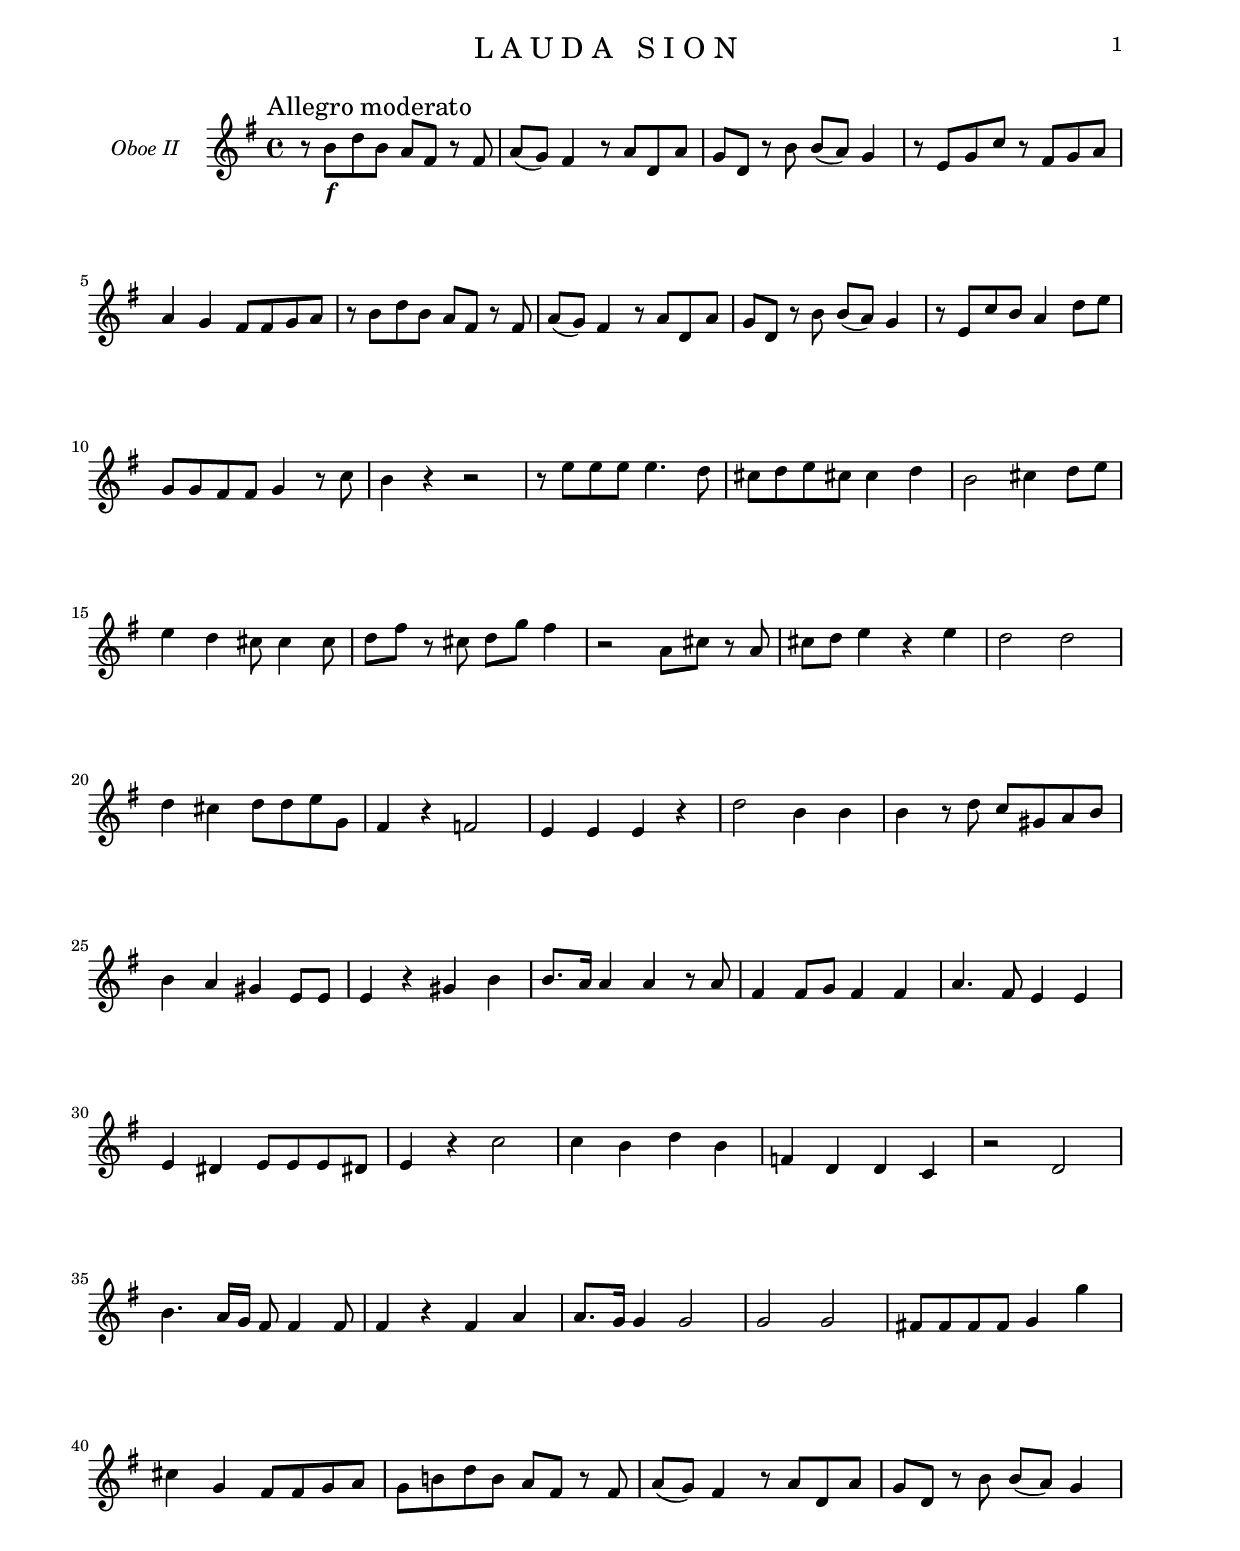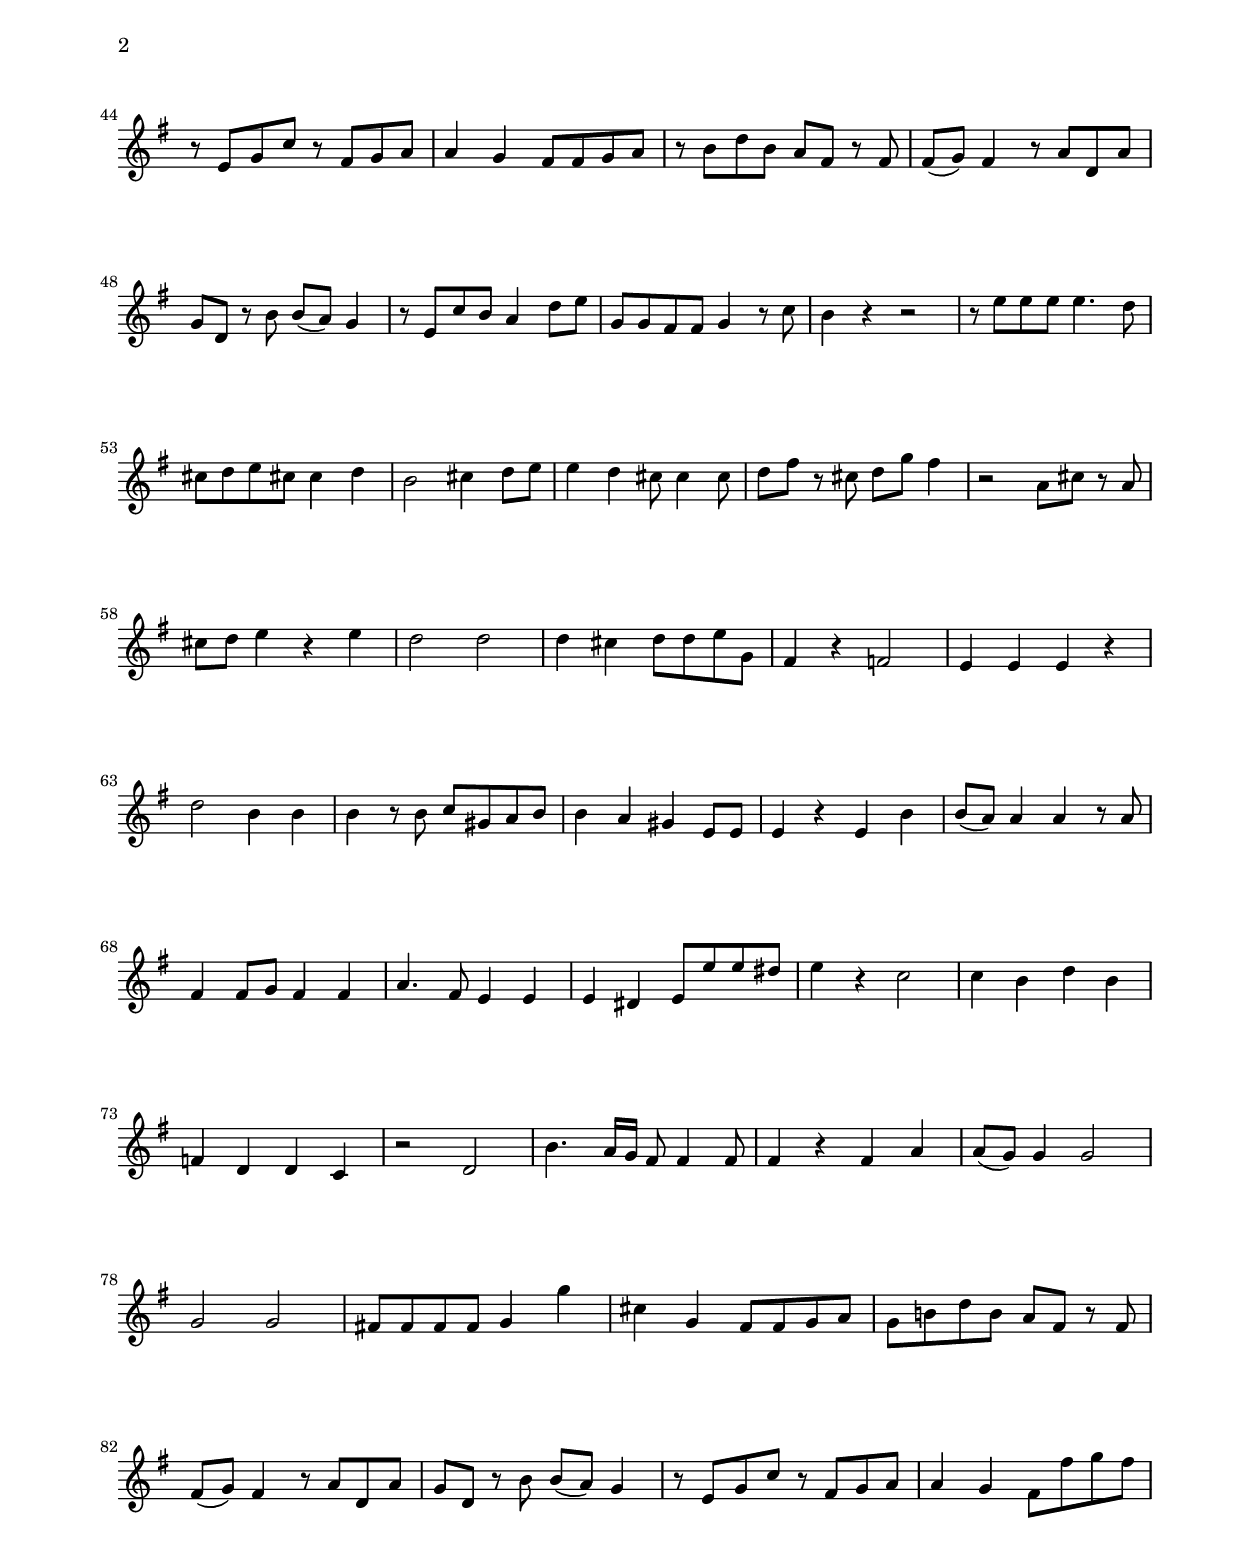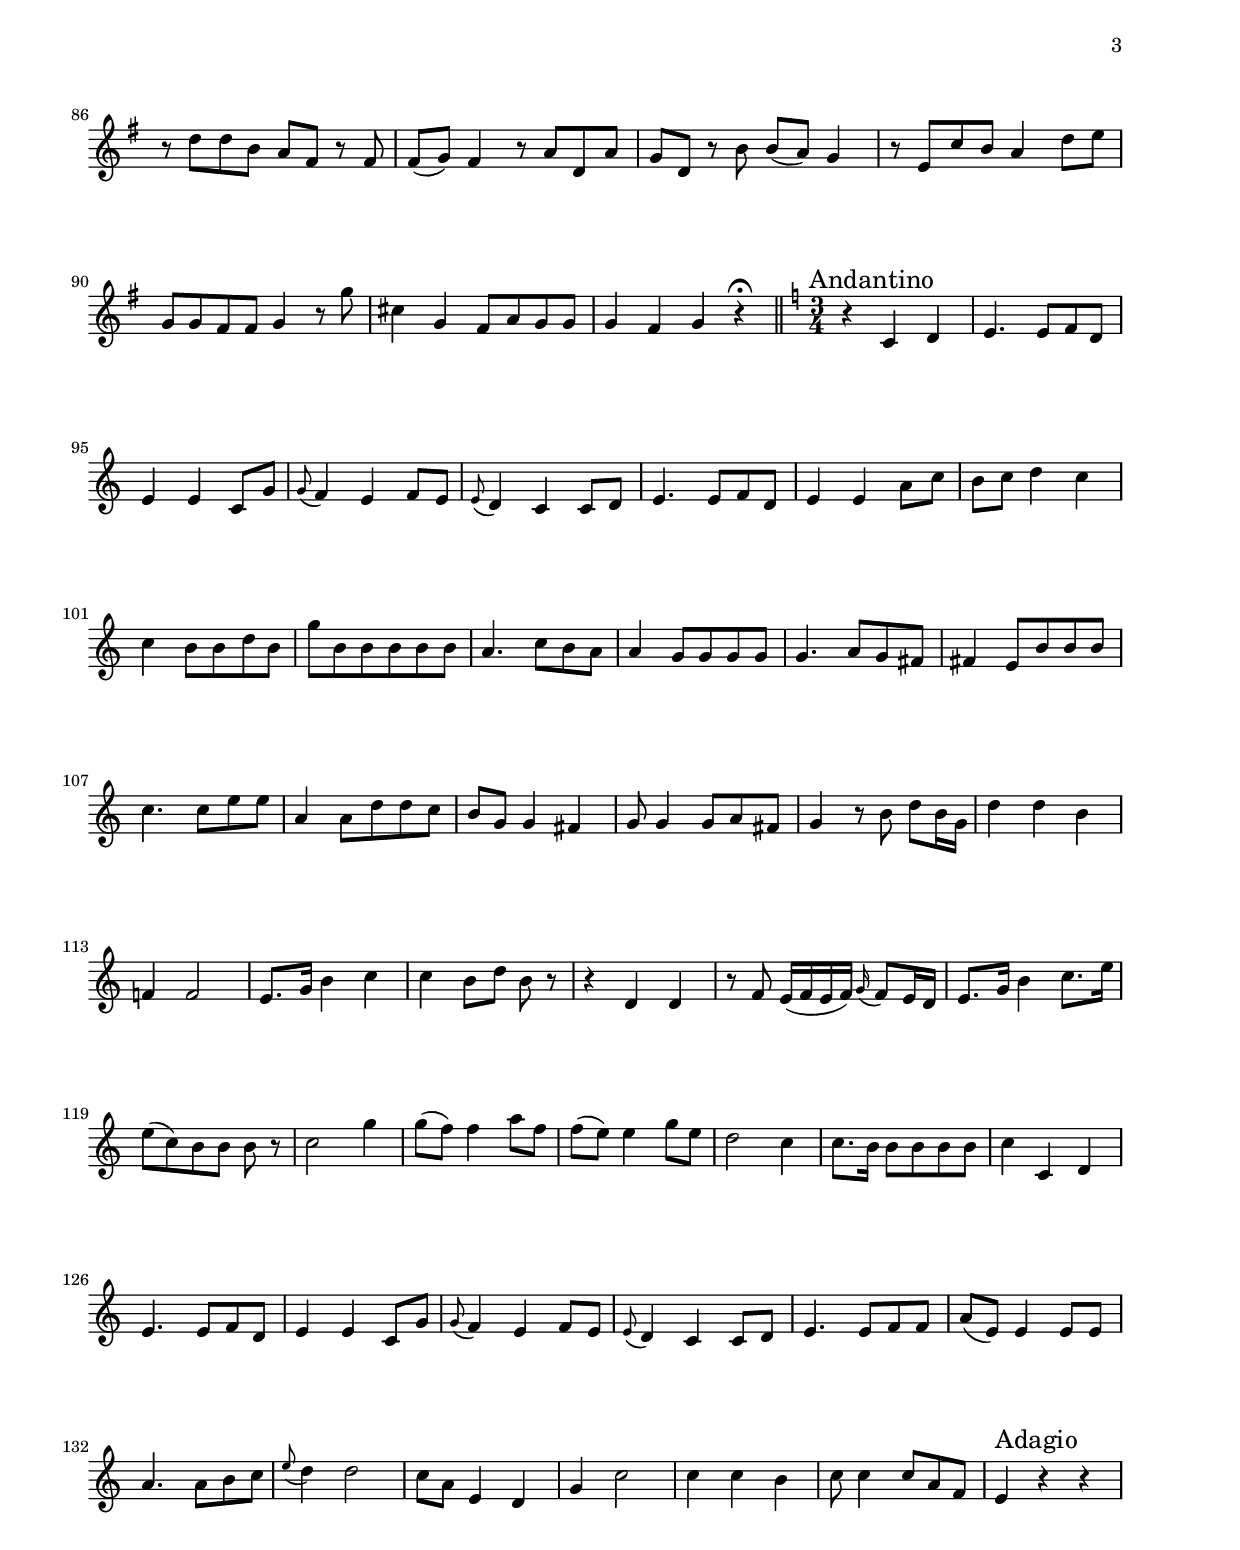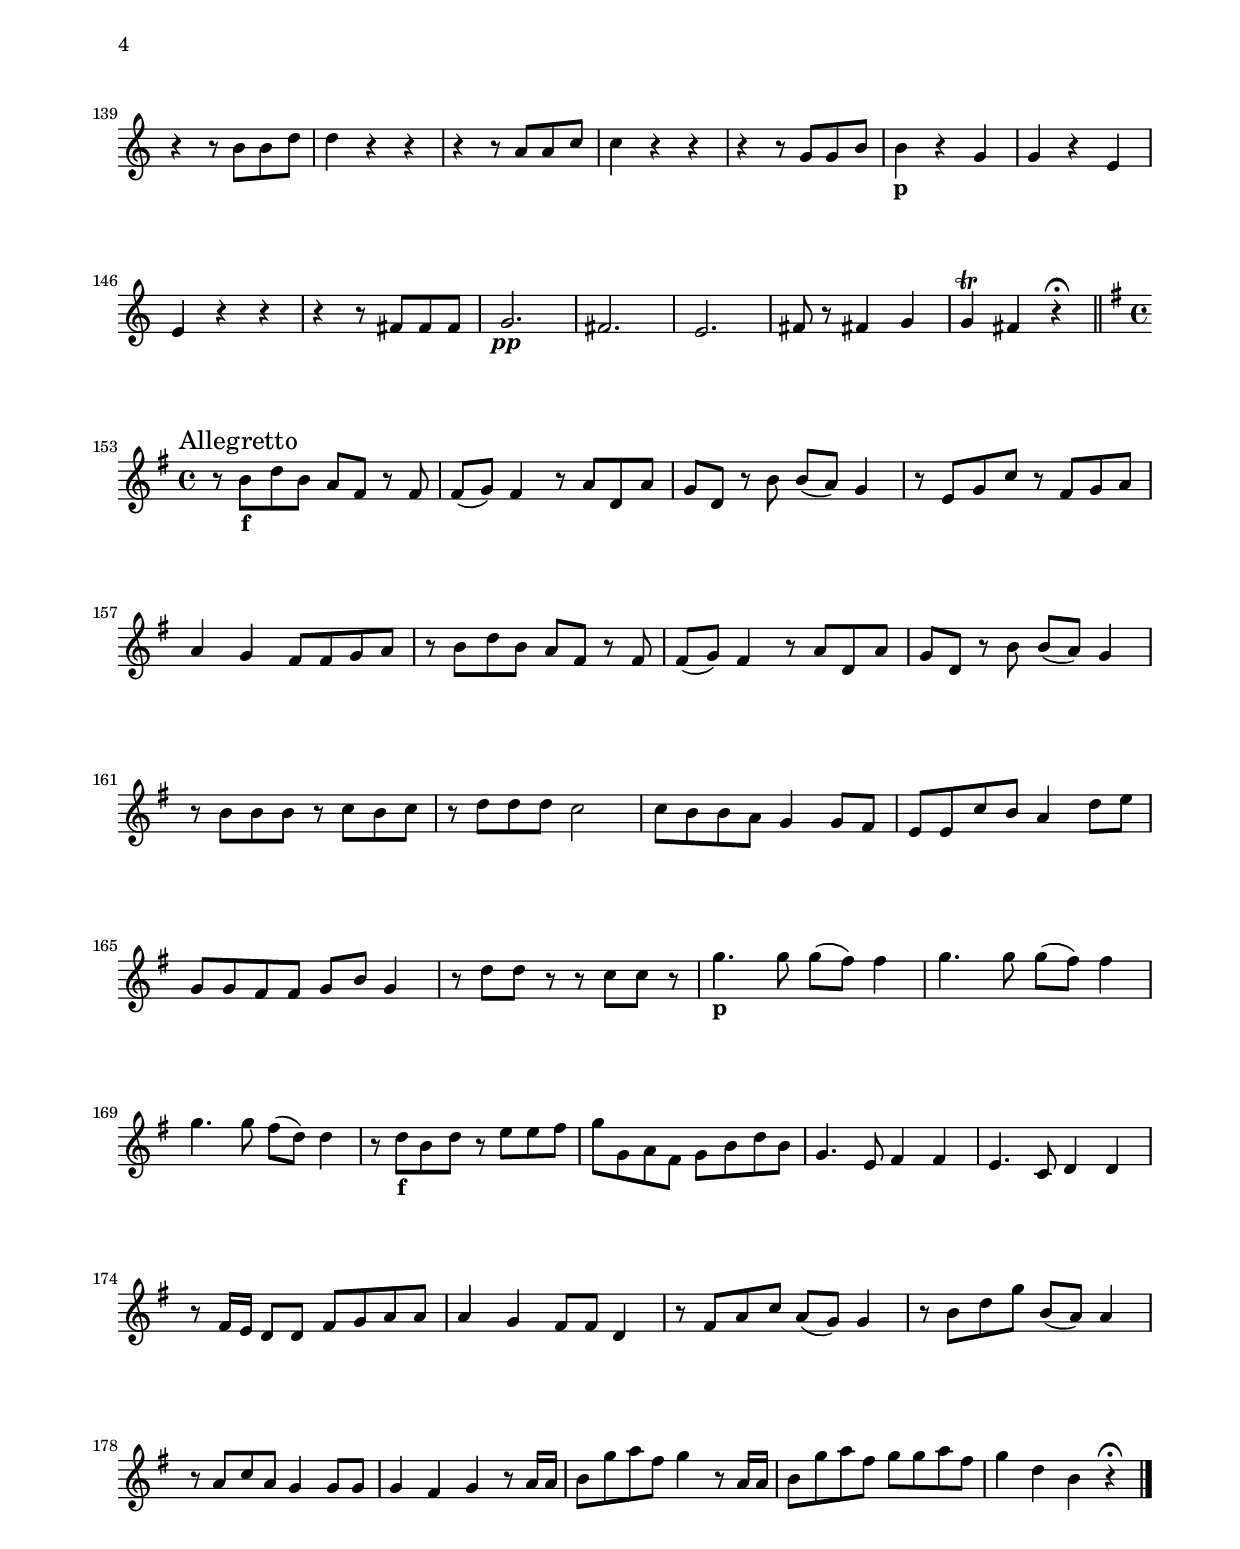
% (c) 2020 by Wolfgang Esser-Skala.
% This file is licensed under the Creative Commons Attribution-NonCommercial-ShareAlike 4.0 International License.
% To view a copy of this license, visit http://creativecommons.org/licenses/by-nc-sa/4.0/.

\version "2.18.0"

\include "../definitions.ly"

\paper {
	indent = 1\cm
	top-margin = 1.5\cm
	system-separator-markup = ##f
	system-system-spacing =
    #'((basic-distance . 18)
       (minimum-distance . 18)
       (padding . -100)
       (stretchability . 0))

	top-system-spacing =
    #'((basic-distance . 12)
       (minimum-distance . 12)
       (padding . -100)
       (stretchability . 0))

	top-markup-spacing =
    #'((basic-distance . 0)
       (minimum-distance . 0)
       (padding . -100)
       (stretchability . 0))

	markup-system-spacing =
    #'((basic-distance . 12)
       (minimum-distance . 12)
       (padding . -100)
       (stretchability . 0))

	systems-per-page = #9
}

#(set-global-staff-size 17.82)

\layout {
	\context {
		\Staff
		instrumentName = "ob 2"
	}
}

\book {
	\bookpart {
		\header {
			title = "L A U D A   S I O N"
		}
		\paper { indent = 2\cm }
		\score {
			<<
				\new Staff {
					\set Staff.instrumentName = "Oboe II"
					\OboeII
				}
			>>
		}
	}
}
